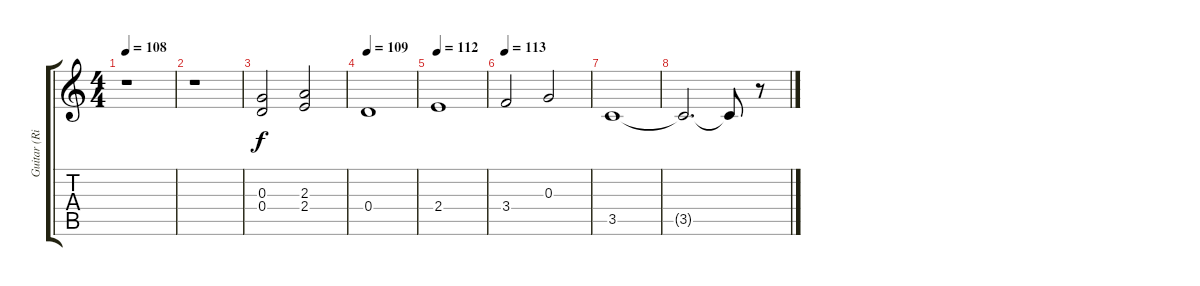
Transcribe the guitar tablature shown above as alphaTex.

\track ("Guitar (Right)" "Guitar (Ri") {instrument distortionguitar}
\staff {score tabs}
\tuning (E4 B3 G3 D3 A2 E2) {hide}
\ts (4 4)
\tempo 108
\clef g2
\ks c
r.1{dy f} |
r.1 |
(0.3 0.4).2{volume 12} (2.3 2.4).2 |
\tempo 109
0.4.1 |
\tempo 112
2.4.1 |
\tempo 113
3.4.2 0.3.2 |
3.5.1 |
3.5{t}.2{d} 3.5{t}.8 r.8
